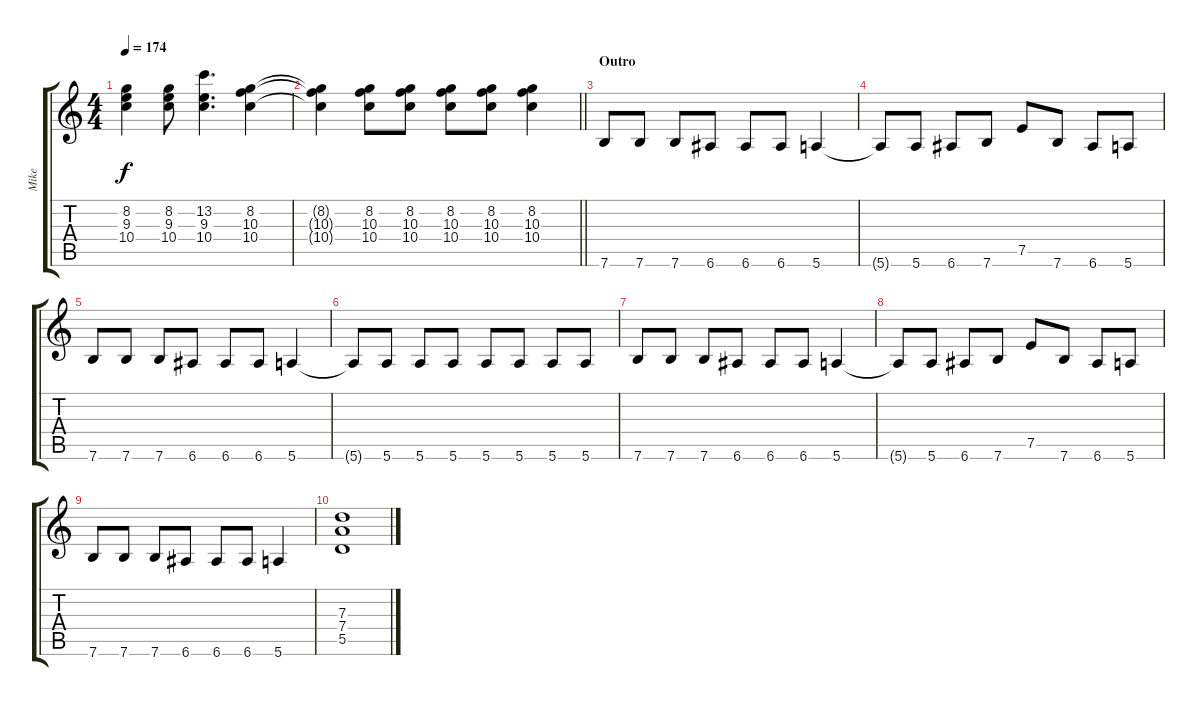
\track ("Mike" "Mike") {instrument distortionguitar}
\staff {score tabs}
\tuning (E4 B3 G3 D3 A2 E2) {hide}
\ts (4 4)
\tempo 174
\clef g2
\ks c
(8.2 9.3 10.4).4{dy f} (8.2 9.3 10.4).8 (13.2 9.3 10.4).4{d} (8.2 10.3 10.4).4 |
\barLineRight lightlight
(8.2{t} 10.3{t} 10.4{t}).4 (8.2 10.3 10.4).8 (8.2 10.3 10.4).8 (8.2 10.3 10.4).8 (8.2 10.3 10.4).8 (8.2 10.3 10.4).4 |
\section ("" "Outro")
7.6.8 7.6.8 7.6.8 6.6.8 6.6.8 6.6.8 5.6.4 |
5.6{t}.8 5.6.8 6.6.8 7.6.8 7.5.8 7.6.8 6.6.8 5.6.8 |
7.6.8 7.6.8 7.6.8 6.6.8 6.6.8 6.6.8 5.6.4 |
5.6{t}.8 5.6.8 5.6.8 5.6.8 5.6.8 5.6.8 5.6.8 5.6.8 |
7.6.8 7.6.8 7.6.8 6.6.8 6.6.8 6.6.8 5.6.4 |
5.6{t}.8 5.6.8 6.6.8 7.6.8 7.5.8 7.6.8 6.6.8 5.6.8 |
7.6.8 7.6.8 7.6.8 6.6.8 6.6.8 6.6.8 5.6.4 |
(7.3 7.4 5.5).1
